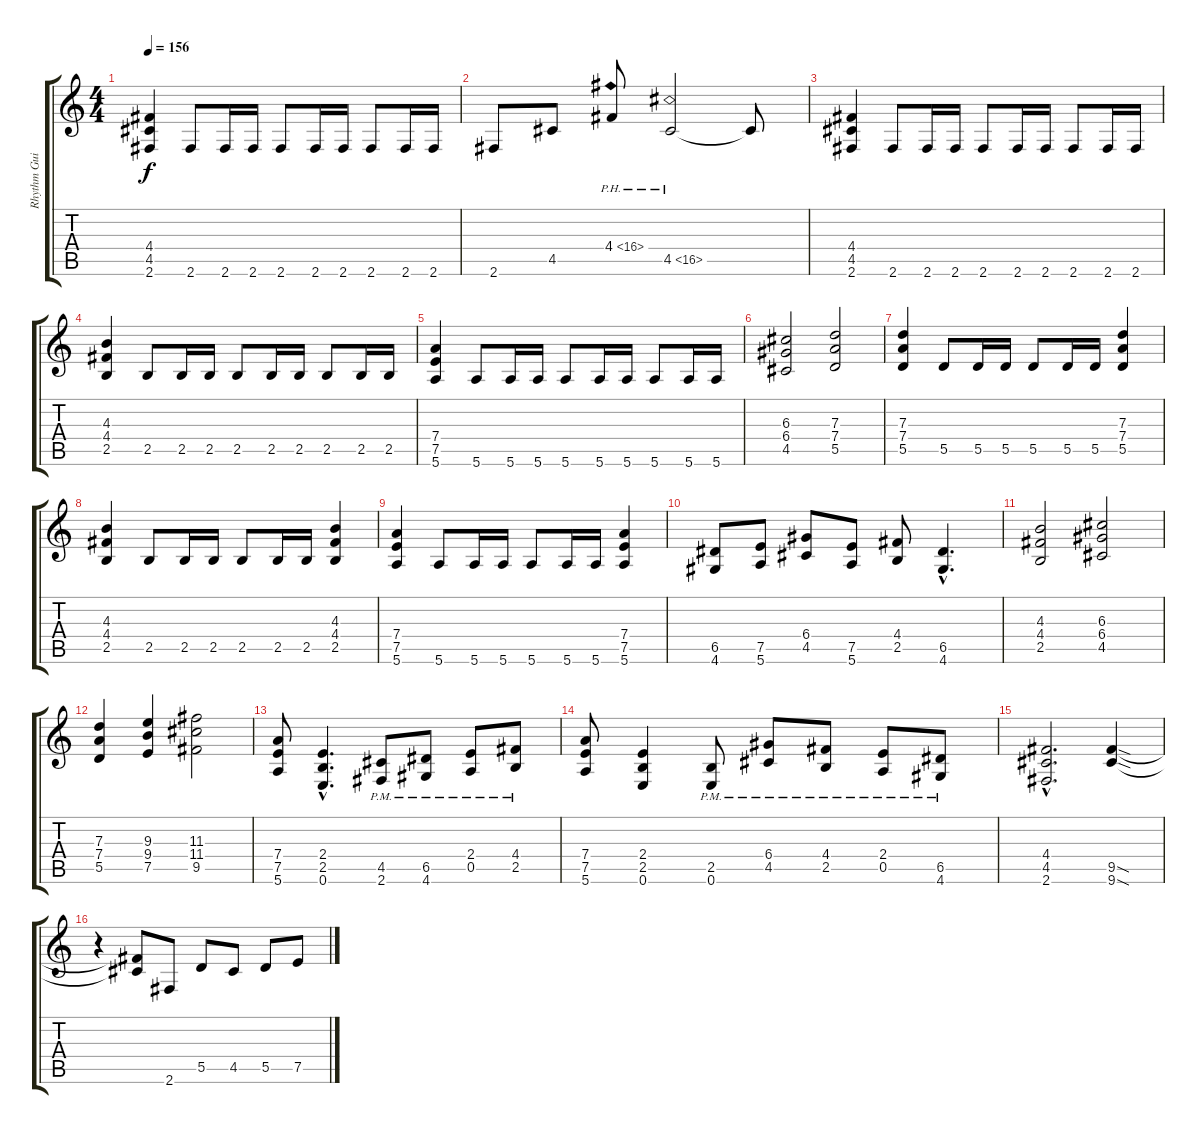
\track ("Rhythm Guitar" "Rhythm Gui") {instrument distortionguitar}
\staff {score tabs}
\tuning (E4 B3 G3 D3 A2 E2) {hide}
\ts (4 4)
\tempo 156
\clef g2
\ks c
(4.4 4.5 2.6).4{dy f} 2.6.8 2.6.16 2.6.16 2.6.8 2.6.16 2.6.16 2.6.8 2.6.16 2.6.16 |
2.6.8 4.5.8 4.4{ph 12}.8 4.5{ph 12}.2 4.5{t}.8 |
\section ("" "")
(4.4 4.5 2.6).4 2.6.8 2.6.16 2.6.16 2.6.8 2.6.16 2.6.16 2.6.8 2.6.16 2.6.16 |
(4.3 4.4 2.5).4 2.5.8 2.5.16 2.5.16 2.5.8 2.5.16 2.5.16 2.5.8 2.5.16 2.5.16 |
(7.4 7.5 5.6).4 5.6.8 5.6.16 5.6.16 5.6.8 5.6.16 5.6.16 5.6.8 5.6.16 5.6.16 |
(6.3 6.4 4.5).2 (7.3 7.4 5.5).2 |
(7.3 7.4 5.5).4 5.5.8 5.5.16 5.5.16 5.5.8 5.5.16 5.5.16 (7.3 7.4 5.5).4 |
(4.3 4.4 2.5).4 2.5.8 2.5.16 2.5.16 2.5.8 2.5.16 2.5.16 (4.3 4.4 2.5).4 |
(7.4 7.5 5.6).4 5.6.8 5.6.16 5.6.16 5.6.8 5.6.16 5.6.16 (7.4 7.5 5.6).4 |
(6.5 4.6).8 (7.5 5.6).8 (6.4 4.5).8 (7.5 5.6).8 (4.4 2.5).8 (6.5{hac} 4.6{hac}).4{d} |
(4.3 4.4 2.5).2 (6.3 6.4 4.5).2 |
(7.3 7.4 5.5).4 (9.3 9.4 7.5).4 (11.3 11.4 9.5).2 |
(7.4 7.5 5.6).8 (2.4{hac} 2.5{hac} 0.6{hac}).4{d} (4.5{pm} 2.6{pm}).8 (6.5{pm} 4.6{pm}).8 (2.4{pm} 0.5{pm}).8 (4.4{pm} 2.5{pm}).8 |
(7.4 7.5 5.6).8 (2.4 2.5 0.6).4 (2.5{pm} 0.6{pm}).8 (6.4{pm} 4.5{pm}).8 (4.4{pm} 2.5{pm}).8 (2.4{pm} 0.5{pm}).8 (6.5{pm} 4.6{pm}).8 |
(4.4{hac} 4.5{hac} 2.6{hac}).2{d} (9.5{sod} 9.6{sod}).4 |
r.4 (9.5{t} 9.6{t}).8 2.6.8 5.5.8 4.5.8 5.5.8 7.5.8
